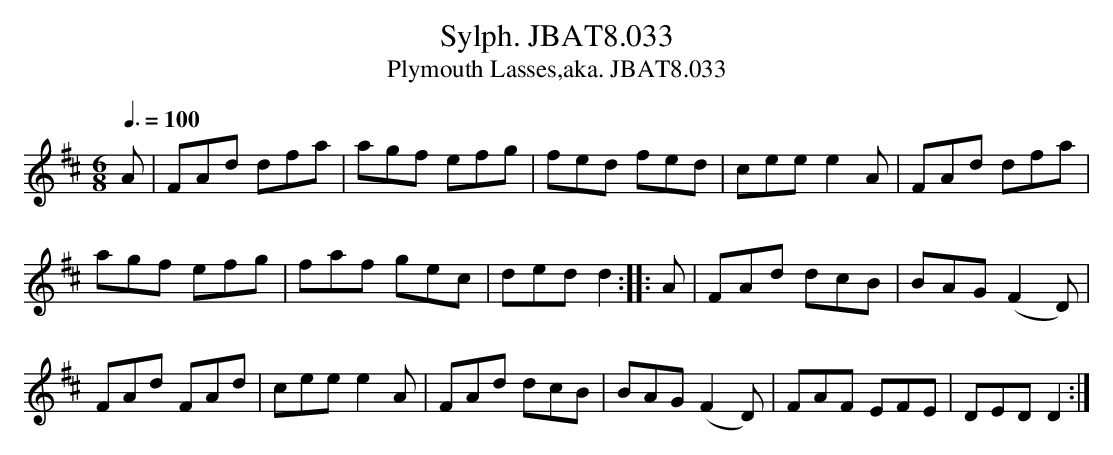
X:1
T:Sylph. JBAT8.033
T:Plymouth Lasses,aka. JBAT8.033
M:6/8
L:1/8
Q:3/8=100
K:D
A|FAd dfa|agf efg|fed fed|cee e2A|FAd dfa|
agf efg|faf gec|ded d2::A|FAd dcB|BAG (F2D)|
FAd FAd|cee e2A|FAd dcB|BAG (F2D)|FAF EFE|DED D2:|
